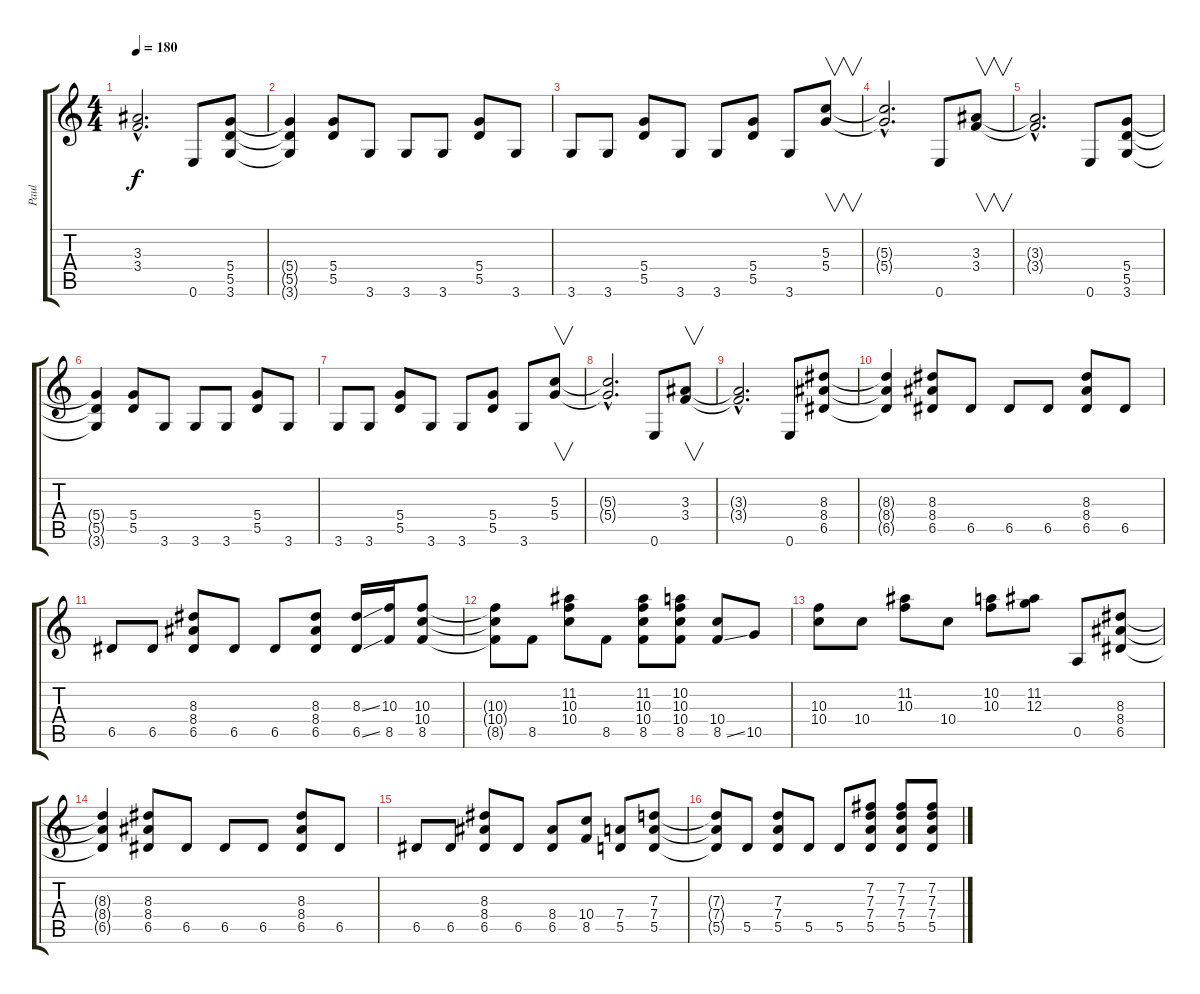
\track ("Paul" "Paul") {instrument distortionguitar}
\staff {score tabs}
\tuning (E4 B3 G3 D3 A2 E2) {hide}
\ts (4 4)
\tempo 180
\clef g2
\ks c
(3.3{hac t} 3.4{hac t}).2{d dy f} 0.6.8 (5.4 5.5 3.6).8 |
(5.4{t} 5.5{t} 3.6{t}).4 (5.4 5.5).8 3.6.8 3.6.8 3.6.8 (5.4 5.5).8 3.6.8 |
3.6.8 3.6.8 (5.4 5.5).8 3.6.8 3.6.8 (5.4 5.5).8 3.6.8 (5.3 5.4).8{v} |
(5.3{hac t} 5.4{hac t}).2{d} 0.6.8 (3.3 3.4).8{v} |
(3.3{hac t} 3.4{hac t}).2{d} 0.6.8 (5.4 5.5 3.6).8 |
(5.4{t} 5.5{t} 3.6{t}).4 (5.4 5.5).8 3.6.8 3.6.8 3.6.8 (5.4 5.5).8 3.6.8 |
3.6.8 3.6.8 (5.4 5.5).8 3.6.8 3.6.8 (5.4 5.5).8 3.6.8 (5.3 5.4).8{v} |
(5.3{hac t} 5.4{hac t}).2{d} 0.6.8 (3.3 3.4).8{v} |
(3.3{hac t} 3.4{hac t}).2{d} 0.6.8 (8.3 8.4 6.5).8 |
(8.3{t} 8.4{t} 6.5{t}).4 (8.3 8.4 6.5).8 6.5.8 6.5.8 6.5.8 (8.3 8.4 6.5).8 6.5.8 |
6.5.8 6.5.8 (8.3 8.4 6.5).8 6.5.8 6.5.8 (8.3 8.4 6.5).8 (8.3{ss} 6.5{ss}).16 (10.3 8.5).16 (10.3 10.4 8.5).8 |
(10.3{t} 10.4{t} 8.5{t}).8 8.5.8 (11.2 10.3 10.4).8 8.5.8 (11.2 10.3 10.4 8.5).8 (10.2 10.3 10.4 8.5).8 (10.4 8.5{ss}).8 10.5.8 |
(10.3 10.4).8 10.4.8 (11.2 10.3).8 10.4.8 (10.2 10.3).8 (11.2 12.3).8 0.5.8 (8.3 8.4 6.5).8 |
(8.3{t} 8.4{t} 6.5{t}).4 (8.3 8.4 6.5).8 6.5.8 6.5.8 6.5.8 (8.3 8.4 6.5).8 6.5.8 |
6.5.8 6.5.8 (8.3 8.4 6.5).8 6.5.8 (8.4 6.5).8 (10.4 8.5).8 (7.4 5.5).8 (7.3 7.4 5.5).8 |
(7.3{t} 7.4{t} 5.5{t}).8 5.5.8 (7.3 7.4 5.5).8 5.5.8 5.5.8 (7.2 7.3 7.4 5.5).8 (7.2 7.3 7.4 5.5).8 (7.2 7.3 7.4 5.5).8
